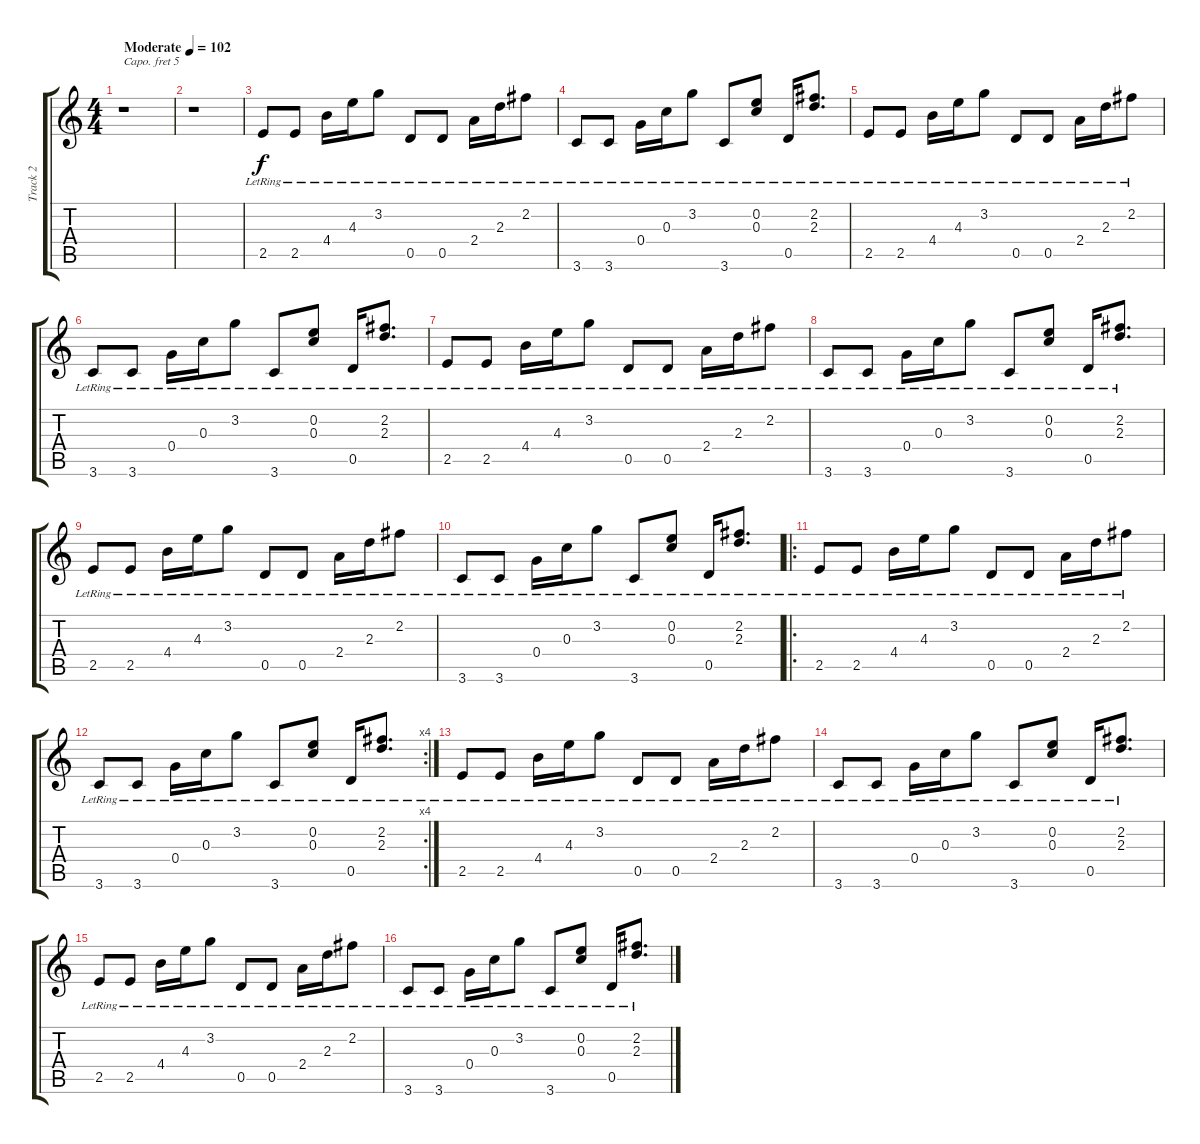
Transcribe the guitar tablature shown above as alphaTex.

\track ("Track 2" "Track 2") {instrument acousticguitarsteel}
\staff {score tabs}
\capo 5
\tuning (E4 B3 G3 D3 A2 E2) {hide}
\ts (4 4)
\tempo (102 "Moderate")
\clef g2
\ks c
r.1{dy f instrument acousticguitarsteel} |
r.1 |
2.5{lr}.8 2.5{lr}.8 4.4{lr}.16 4.3{lr}.16 3.2{lr}.8 0.5{lr}.8 0.5{lr}.8 2.4{lr}.16 2.3{lr}.16 2.2{lr}.8 |
3.6{lr}.8 3.6{lr}.8 0.4{lr}.16 0.3{lr}.16 3.2{lr}.8 3.6{lr}.8 (0.2{lr} 0.3{lr}).8 0.5{lr}.16 (2.2{lr} 2.3{lr}).8{d} |
2.5{lr}.8 2.5{lr}.8 4.4{lr}.16 4.3{lr}.16 3.2{lr}.8 0.5{lr}.8 0.5{lr}.8 2.4{lr}.16 2.3{lr}.16 2.2{lr}.8 |
3.6{lr}.8 3.6{lr}.8 0.4{lr}.16 0.3{lr}.16 3.2{lr}.8 3.6{lr}.8 (0.2{lr} 0.3{lr}).8 0.5{lr}.16 (2.2{lr} 2.3{lr}).8{d} |
2.5{lr}.8 2.5{lr}.8 4.4{lr}.16 4.3{lr}.16 3.2{lr}.8 0.5{lr}.8 0.5{lr}.8 2.4{lr}.16 2.3{lr}.16 2.2{lr}.8 |
3.6{lr}.8 3.6{lr}.8 0.4{lr}.16 0.3{lr}.16 3.2{lr}.8 3.6{lr}.8 (0.2{lr} 0.3{lr}).8 0.5{lr}.16 (2.2{lr} 2.3{lr}).8{d} |
2.5{lr}.8 2.5{lr}.8 4.4{lr}.16 4.3{lr}.16 3.2{lr}.8 0.5{lr}.8 0.5{lr}.8 2.4{lr}.16 2.3{lr}.16 2.2{lr}.8 |
3.6{lr}.8 3.6{lr}.8 0.4{lr}.16 0.3{lr}.16 3.2{lr}.8 3.6{lr}.8 (0.2{lr} 0.3{lr}).8 0.5{lr}.16 (2.2{lr} 2.3{lr}).8{d} |
\ro
2.5{lr}.8 2.5{lr}.8 4.4{lr}.16 4.3{lr}.16 3.2{lr}.8 0.5{lr}.8 0.5{lr}.8 2.4{lr}.16 2.3{lr}.16 2.2{lr}.8 |
\rc 4
3.6{lr}.8 3.6{lr}.8 0.4{lr}.16 0.3{lr}.16 3.2{lr}.8 3.6{lr}.8 (0.2{lr} 0.3{lr}).8 0.5{lr}.16 (2.2{lr} 2.3{lr}).8{d} |
2.5{lr}.8 2.5{lr}.8 4.4{lr}.16 4.3{lr}.16 3.2{lr}.8 0.5{lr}.8 0.5{lr}.8 2.4{lr}.16 2.3{lr}.16 2.2{lr}.8 |
3.6{lr}.8 3.6{lr}.8 0.4{lr}.16 0.3{lr}.16 3.2{lr}.8 3.6{lr}.8 (0.2{lr} 0.3{lr}).8 0.5{lr}.16 (2.2{lr} 2.3{lr}).8{d} |
2.5{lr}.8 2.5{lr}.8 4.4{lr}.16 4.3{lr}.16 3.2{lr}.8 0.5{lr}.8 0.5{lr}.8 2.4{lr}.16 2.3{lr}.16 2.2{lr}.8 |
3.6{lr}.8 3.6{lr}.8 0.4{lr}.16 0.3{lr}.16 3.2{lr}.8 3.6{lr}.8 (0.2{lr} 0.3{lr}).8 0.5{lr}.16 (2.2{lr} 2.3{lr}).8{d}
